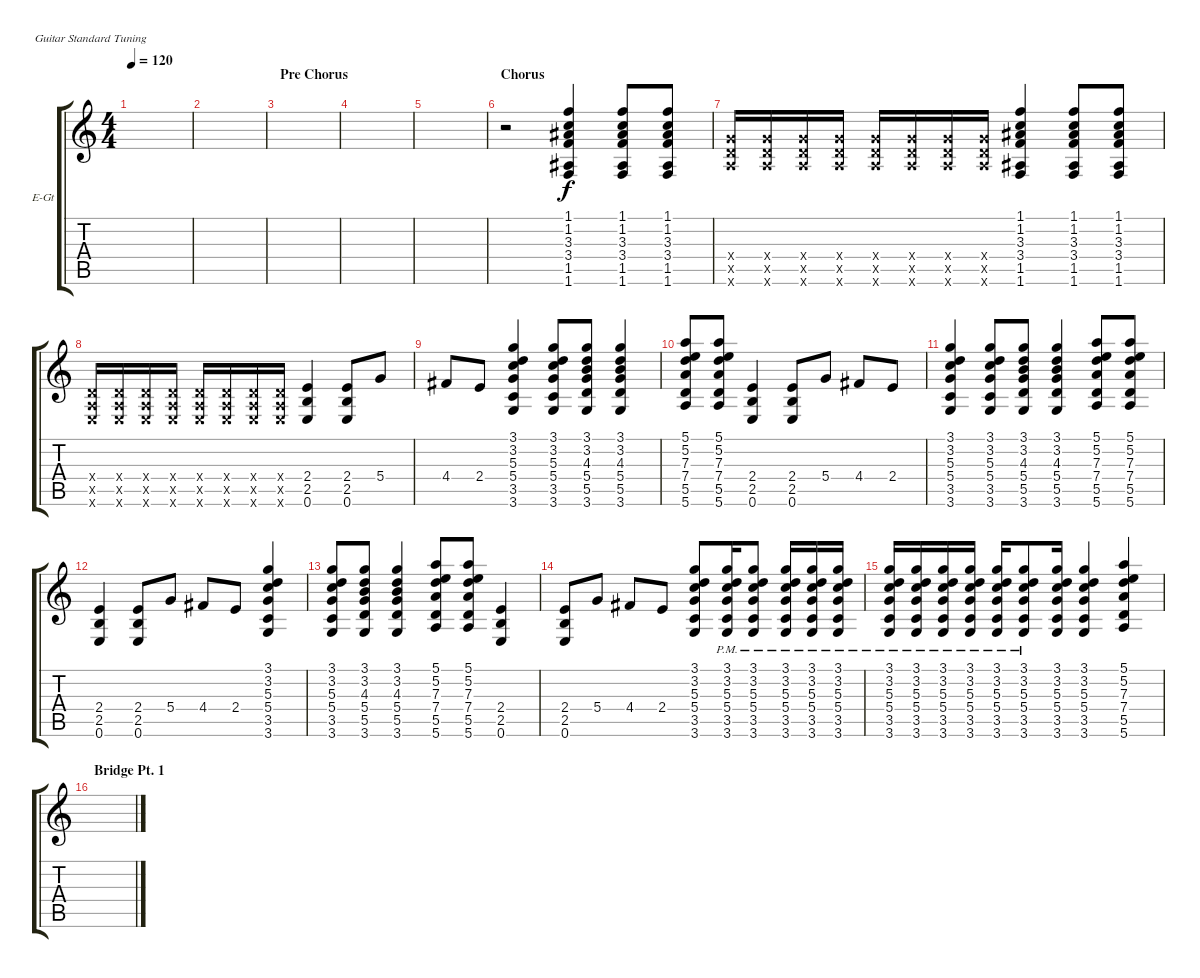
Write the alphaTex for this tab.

\defaultSystemsLayout 4
\bracketExtendMode groupsimilarinstruments
\firstSystemTrackNameOrientation horizontal
\otherSystemsTrackNameOrientation horizontal
\track ("Electric Guitar" "E-Gt") {instrument distortionguitar}
\staff {score tabs}
\tuning (E4 B3 G3 D3 A2 E2)
\ts (4 4)
\tempo 120
\clef g2
\ks c
|
|
\section ("" "Pre Chorus")
|
|
|
\section ("" "Chorus")
r.2 (1.1 1.2 3.3 3.4 1.5 1.6).4 (1.6 1.5 3.4 3.3 1.2 1.1).8 (1.1 1.2 3.3 3.4 1.5 1.6).8 |
(5.6{x} 5.5{x} 5.4{x}).16 (5.4{x} 5.5{x} 5.6{x}).16 (5.6{x} 5.5{x} 5.4{x}).16 (5.4{x} 5.5{x} 5.6{x}).16 (5.6{x} 5.5{x} 5.4{x}).16 (5.4{x} 5.5{x} 5.6{x}).16 (5.6{x} 5.5{x} 5.4{x}).16 (5.4{x} 5.5{x} 5.6{x}).16 (3.4 1.5 1.6 3.3 1.2 1.1).4 (1.6 1.5 3.4 1.1 1.2 3.3).8 (3.4 1.6 1.5 3.3 1.2 1.1).8 |
(0.6{x} 0.5{x} 0.4{x}).16 (0.4{x} 0.5{x} 0.6{x}).16 (0.6{x} 0.5{x} 0.4{x}).16 (0.4{x} 0.5{x} 0.6{x}).16 (0.6{x} 0.5{x} 0.4{x}).16 (0.4{x} 0.5{x} 0.6{x}).16 (0.6{x} 0.5{x} 0.4{x}).16 (0.4{x} 0.5{x} 0.6{x}).16 (0.6 2.5 2.4).4 (0.6 2.5 2.4).8 5.4.8 |
4.4.8 2.4.8 (5.4 5.3 3.2 3.1 3.5 3.6).4 (5.4 5.3 3.2 3.1 3.5 3.6).8 (3.6 5.5 5.4 4.3 3.2 3.1).8 (3.1 3.2 4.3 5.4 5.5 3.6).4 |
(5.6 5.5 7.4 7.3 5.2 5.1).8 (5.1 5.2 7.3 7.4 5.5 5.6).8 (0.6 2.5 2.4).4 (2.4 2.5 0.6).8 5.4.8 4.4.8 2.4.8 |
(3.6 3.5 5.4 5.3 3.2 3.1).4 (3.1 3.2 5.3 5.4 3.5 3.6).8 (3.6 5.5 5.4 4.3 3.2 3.1).8 (3.1 3.2 4.3 5.4 5.5 3.6).4 (5.6 5.5 7.4 7.3 5.2 5.1).8 (5.1 5.2 7.3 7.4 5.5 5.6).8 |
(0.6 2.5 2.4).4 (2.4 2.5 0.6).8 5.4.8 4.4.8 2.4.8 (5.4 5.3 3.2 3.1 3.5 3.6).4 |
(3.1 3.2 5.3 5.4 3.5 3.6).8 (3.6 5.5 5.4 4.3 3.2 3.1).8 (3.1 3.2 4.3 5.4 5.5 3.6).4 (5.6 5.5 7.4 7.3 5.2 5.1).8 (5.1 5.2 7.3 7.4 5.5 5.6).8 (0.6 2.5 2.4).4 |
(0.6 2.5 2.4).8 5.4.8 4.4.8 2.4.8 (3.6 3.5 5.4 5.3 3.2 3.1).8 (3.1{pm} 3.2{pm} 5.3{pm} 5.4{pm} 3.5{pm} 3.6{pm}).16 (3.6{pm} 3.5{pm} 5.4{pm} 5.3{pm} 3.2{pm} 3.1{pm}).8 (3.1{pm} 3.2{pm} 5.3{pm} 5.4{pm} 3.5{pm} 3.6{pm}).16 (3.6{pm} 3.5{pm} 5.4{pm} 5.3{pm} 3.2{pm} 3.1{pm}).16 (3.1{pm} 3.2{pm} 5.3{pm} 5.4{pm} 3.5{pm} 3.6{pm}).16 |
(3.1{pm} 3.2{pm} 5.3{pm} 5.4{pm} 3.5{pm} 3.6{pm}).16 (3.6{pm} 3.5{pm} 5.4{pm} 5.3{pm} 3.2{pm} 3.1{pm}).16 (3.1{pm} 3.2{pm} 5.3{pm} 5.4{pm} 3.5{pm} 3.6{pm}).16 (3.6{pm} 3.5{pm} 5.4{pm} 5.3{pm} 3.2{pm} 3.1{pm}).16 (3.1{pm} 3.2{pm} 5.3{pm} 5.4{pm} 3.5{pm} 3.6{pm}).16 (3.6{pm} 3.5{pm} 5.4{pm} 5.3{pm} 3.2{pm} 3.1{pm}).8 (3.1 3.2 5.3 5.4 3.5 3.6).16 (3.6 3.5 5.4 5.3 3.2 3.1).4 (5.1 5.2 7.3 7.4 5.5 5.6).4 |
\section ("" "Bridge Pt. 1")
